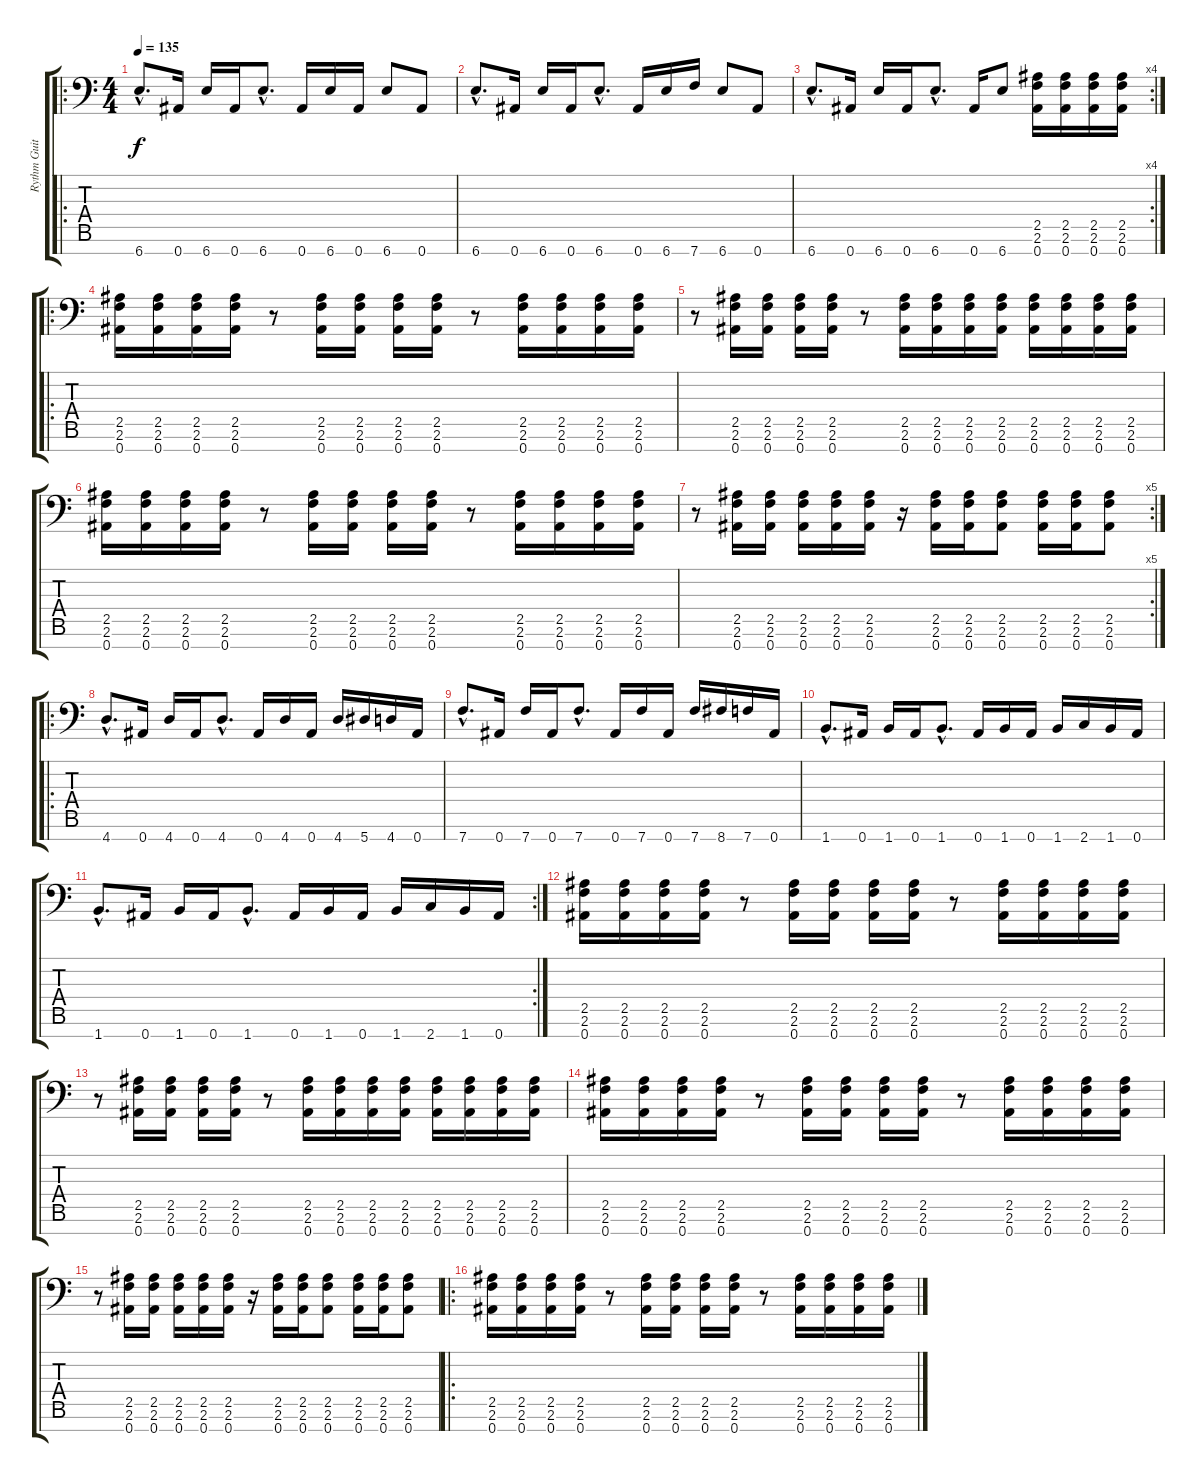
\track ("Rythm Guitar" "Rythm Guit") {instrument distortionguitar}
\staff {score tabs}
\tuning (Eb4 Bb3 Gb3 Db3 Ab2 Eb2 Bb1) {hide}
\ro
\ts (4 4)
\tempo 135
\clef f4
\ks c
6.7{hac}.8{d dy f instrument distortionguitar} 0.7.16 6.7.16 0.7.16 6.7{hac}.8{d} 0.7.16 6.7.16 0.7.16 6.7.8 0.7.8 |
6.7{hac}.8{d} 0.7.16 6.7.16 0.7.16 6.7{hac}.8{d} 0.7.16 6.7.16 7.7.16 6.7.8 0.7.8 |
\rc 4
6.7{hac}.8{d} 0.7.16 6.7.16 0.7.16 6.7{hac}.8{d} 0.7.16 6.7.8 (2.5 2.6 0.7).16 (2.5 2.6 0.7).16 (2.5 2.6 0.7).16 (2.5 2.6 0.7).16 |
\ro
(2.5 2.6 0.7).16 (2.5 2.6 0.7).16 (2.5 2.6 0.7).16 (2.5 2.6 0.7).16 r.8 (2.5 2.6 0.7).16 (2.5 2.6 0.7).16 (2.5 2.6 0.7).16 (2.5 2.6 0.7).16 r.8 (2.5 2.6 0.7).16 (2.5 2.6 0.7).16 (2.5 2.6 0.7).16 (2.5 2.6 0.7).16 |
r.8 (2.5 2.6 0.7).16 (2.5 2.6 0.7).16 (2.5 2.6 0.7).16 (2.5 2.6 0.7).16 r.8 (2.5 2.6 0.7).16 (2.5 2.6 0.7).16 (2.5 2.6 0.7).16 (2.5 2.6 0.7).16 (2.5 2.6 0.7).16 (2.5 2.6 0.7).16 (2.5 2.6 0.7).16 (2.5 2.6 0.7).16 |
(2.5 2.6 0.7).16 (2.5 2.6 0.7).16 (2.5 2.6 0.7).16 (2.5 2.6 0.7).16 r.8 (2.5 2.6 0.7).16 (2.5 2.6 0.7).16 (2.5 2.6 0.7).16 (2.5 2.6 0.7).16 r.8 (2.5 2.6 0.7).16 (2.5 2.6 0.7).16 (2.5 2.6 0.7).16 (2.5 2.6 0.7).16 |
\rc 5
r.8 (2.5 2.6 0.7).16 (2.5 2.6 0.7).16 (2.5 2.6 0.7).16 (2.5 2.6 0.7).16 (2.5 2.6 0.7).16 r.16 (2.5 2.6 0.7).16 (2.5 2.6 0.7).16 (2.5 2.6 0.7).8 (2.5 2.6 0.7).16 (2.5 2.6 0.7).16 (2.5 2.6 0.7).8 |
\ro
4.7{hac}.8{d} 0.7.16 4.7.16 0.7.16 4.7{hac}.8{d} 0.7.16 4.7.16 0.7.16 4.7.16 5.7.16 4.7.16 0.7.16 |
7.7{hac}.8{d} 0.7.16 7.7.16 0.7.16 7.7{hac}.8{d} 0.7.16 7.7.16 0.7.16 7.7.16 8.7.16 7.7.16 0.7.16 |
1.7{hac}.8{d} 0.7.16 1.7.16 0.7.16 1.7{hac}.8{d} 0.7.16 1.7.16 0.7.16 1.7.16 2.7.16 1.7.16 0.7.16 |
\rc 2
1.7{hac}.8{d} 0.7.16 1.7.16 0.7.16 1.7{hac}.8{d} 0.7.16 1.7.16 0.7.16 1.7.16 2.7.16 1.7.16 0.7.16 |
(2.5 2.6 0.7).16 (2.5 2.6 0.7).16 (2.5 2.6 0.7).16 (2.5 2.6 0.7).16 r.8 (2.5 2.6 0.7).16 (2.5 2.6 0.7).16 (2.5 2.6 0.7).16 (2.5 2.6 0.7).16 r.8 (2.5 2.6 0.7).16 (2.5 2.6 0.7).16 (2.5 2.6 0.7).16 (2.5 2.6 0.7).16 |
r.8 (2.5 2.6 0.7).16 (2.5 2.6 0.7).16 (2.5 2.6 0.7).16 (2.5 2.6 0.7).16 r.8 (2.5 2.6 0.7).16 (2.5 2.6 0.7).16 (2.5 2.6 0.7).16 (2.5 2.6 0.7).16 (2.5 2.6 0.7).16 (2.5 2.6 0.7).16 (2.5 2.6 0.7).16 (2.5 2.6 0.7).16 |
(2.5 2.6 0.7).16 (2.5 2.6 0.7).16 (2.5 2.6 0.7).16 (2.5 2.6 0.7).16 r.8 (2.5 2.6 0.7).16 (2.5 2.6 0.7).16 (2.5 2.6 0.7).16 (2.5 2.6 0.7).16 r.8 (2.5 2.6 0.7).16 (2.5 2.6 0.7).16 (2.5 2.6 0.7).16 (2.5 2.6 0.7).16 |
r.8 (2.5 2.6 0.7).16 (2.5 2.6 0.7).16 (2.5 2.6 0.7).16 (2.5 2.6 0.7).16 (2.5 2.6 0.7).16 r.16 (2.5 2.6 0.7).16 (2.5 2.6 0.7).16 (2.5 2.6 0.7).8 (2.5 2.6 0.7).16 (2.5 2.6 0.7).16 (2.5 2.6 0.7).8 |
\ro
(2.5 2.6 0.7).16 (2.5 2.6 0.7).16 (2.5 2.6 0.7).16 (2.5 2.6 0.7).16 r.8 (2.5 2.6 0.7).16 (2.5 2.6 0.7).16 (2.5 2.6 0.7).16 (2.5 2.6 0.7).16 r.8 (2.5 2.6 0.7).16 (2.5 2.6 0.7).16 (2.5 2.6 0.7).16 (2.5 2.6 0.7).16
